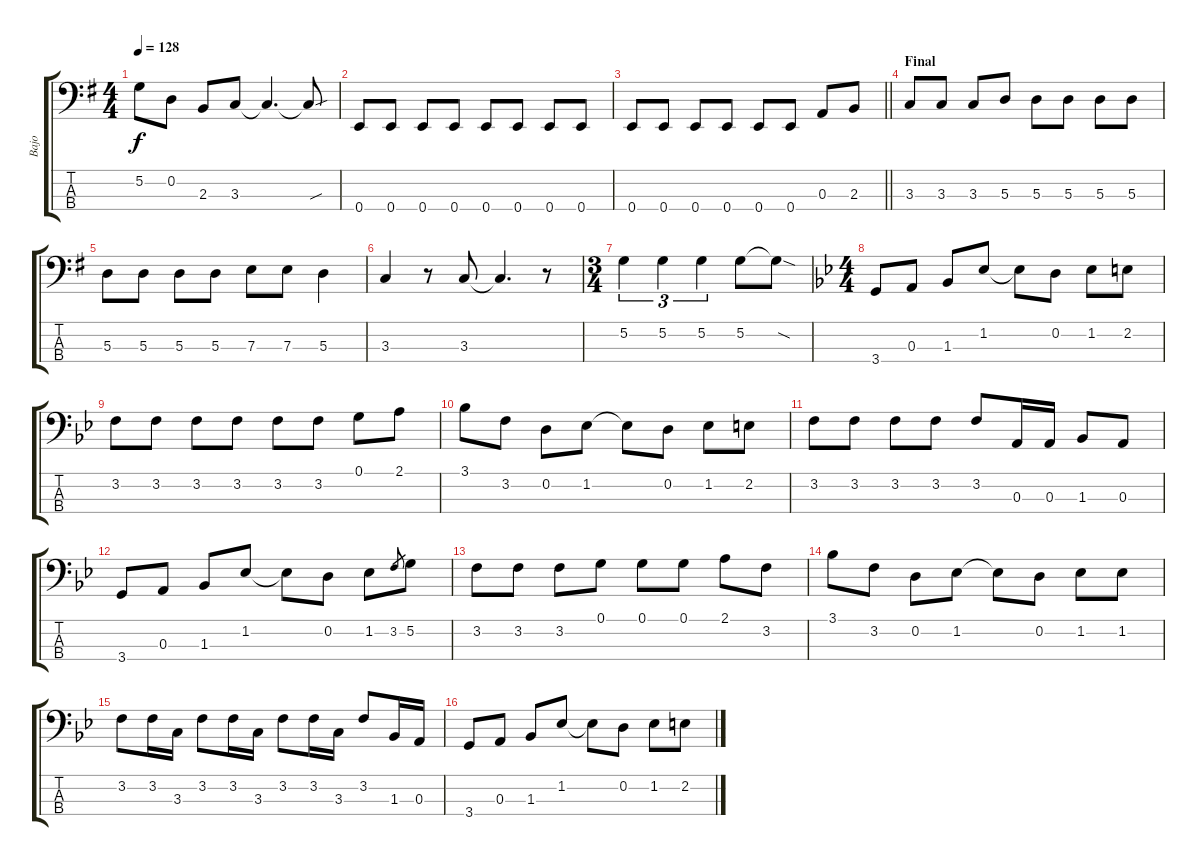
\track ("Bajo" "Bajo") {instrument electricbassfinger}
\staff {score tabs}
\tuning (G2 D2 A1 E1) {hide}
\ts (4 4)
\tempo 128
\clef f4
\ks g
5.2.8{dy f} 0.2.8 2.3.8 3.3.8 3.3{t}.4{d} 3.3{sou t}.8 |
0.4.8 0.4.8 0.4.8 0.4.8 0.4.8 0.4.8 0.4.8 0.4.8 |
\barLineRight lightlight
0.4.8 0.4.8 0.4.8 0.4.8 0.4.8 0.4.8 0.3.8 2.3.8 |
\section ("" "Final")
3.3.8 3.3.8 3.3.8 5.3.8 5.3.8 5.3.8 5.3.8 5.3.8 |
5.3.8 5.3.8 5.3.8 5.3.8 7.3.8 7.3.8 5.3.4 |
3.3.4 r.8 3.3.8 3.3{t}.4{d} r.8 |
\ts (3 4)
5.2.4{tu (3 2)} 5.2.4{tu (3 2)} 5.2.4{tu (3 2)} 5.2.8 5.2{sod t}.8 |
\ts (4 4)
\ks bb
3.4.8 0.3.8 1.3.8 1.2.8 1.2{t}.8 0.2.8 1.2.8 2.2.8 |
3.2.8 3.2.8 3.2.8 3.2.8 3.2.8 3.2.8 0.1.8 2.1.8 |
3.1.8 3.2.8 0.2.8 1.2.8 1.2{t}.8 0.2.8 1.2.8 2.2.8 |
3.2.8 3.2.8 3.2.8 3.2.8 3.2.8 0.3.16 0.3.16 1.3.8 0.3.8 |
3.4.8 0.3.8 1.3.8 1.2.8 1.2{t}.8 0.2.8 1.2.8 3.2.8{gr} 5.2.8 |
3.2.8 3.2.8 3.2.8 0.1.8 0.1.8 0.1.8 2.1.8 3.2.8 |
3.1.8 3.2.8 0.2.8 1.2.8 1.2{t}.8 0.2.8 1.2.8 1.2.8 |
3.2.8 3.2.16 3.3.16 3.2.8 3.2.16 3.3.16 3.2.8 3.2.16 3.3.16 3.2.8 1.3.16 0.3.16 |
3.4.8 0.3.8 1.3.8 1.2.8 1.2{t}.8 0.2.8 1.2.8 2.2.8
